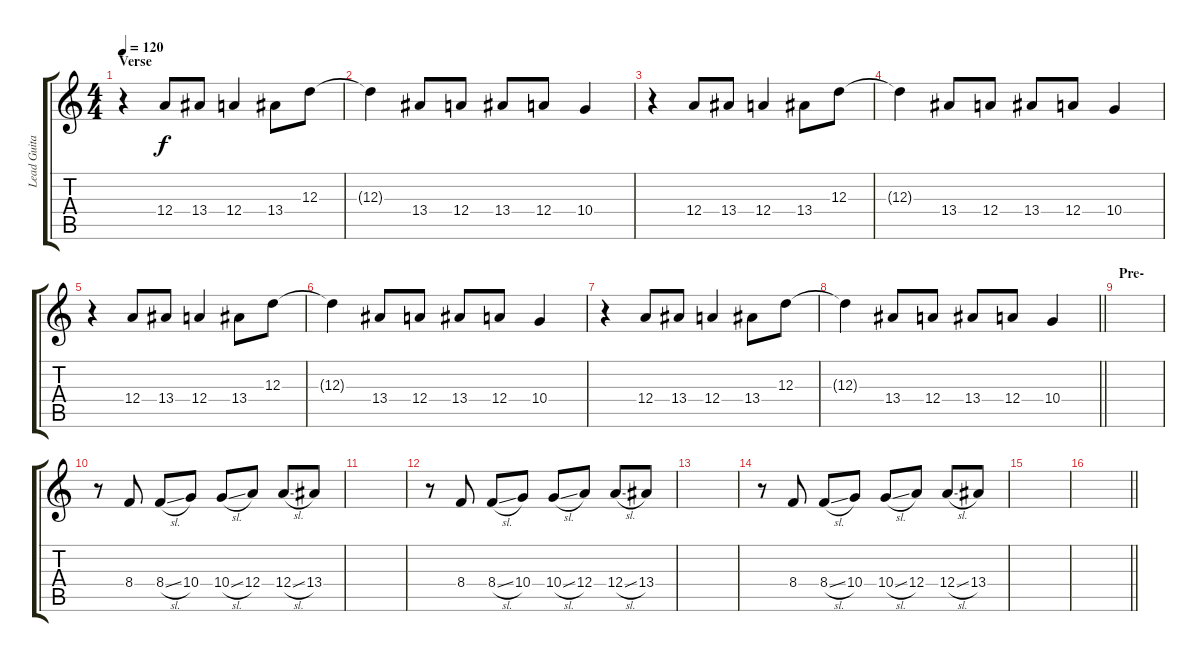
\track ("Lead Guitar" "Lead Guita") {instrument distortionguitar}
\staff {score tabs}
\tuning (B3 Gb3 D3 A2 E2 B1) {hide}
\ts (4 4)
\section ("" "Verse")
\tempo 120
\clef g2
\ks c
r.4{dy f} 12.4.8 13.4.8 12.4.4 13.4.8 12.3.8 |
12.3{t}.4 13.4.8 12.4.8 13.4.8 12.4.8 10.4.4 |
r.4 12.4.8 13.4.8 12.4.4 13.4.8 12.3.8 |
12.3{t}.4 13.4.8 12.4.8 13.4.8 12.4.8 10.4.4 |
r.4 12.4.8 13.4.8 12.4.4 13.4.8 12.3.8 |
12.3{t}.4 13.4.8 12.4.8 13.4.8 12.4.8 10.4.4 |
r.4 12.4.8 13.4.8 12.4.4 13.4.8 12.3.8 |
\barLineRight lightlight
12.3{t}.4 13.4.8 12.4.8 13.4.8 12.4.8 10.4.4 |
\section ("" "Pre-")
|
r.8 8.4.8 8.4{sl}.8 10.4.8 10.4{sl}.8 12.4.8 12.4{sl}.8 13.4.8 |
|
r.8 8.4.8 8.4{sl}.8 10.4.8 10.4{sl}.8 12.4.8 12.4{sl}.8 13.4.8 |
|
r.8 8.4.8 8.4{sl}.8 10.4.8 10.4{sl}.8 12.4.8 12.4{sl}.8 13.4.8 |
|
\barLineRight lightlight
